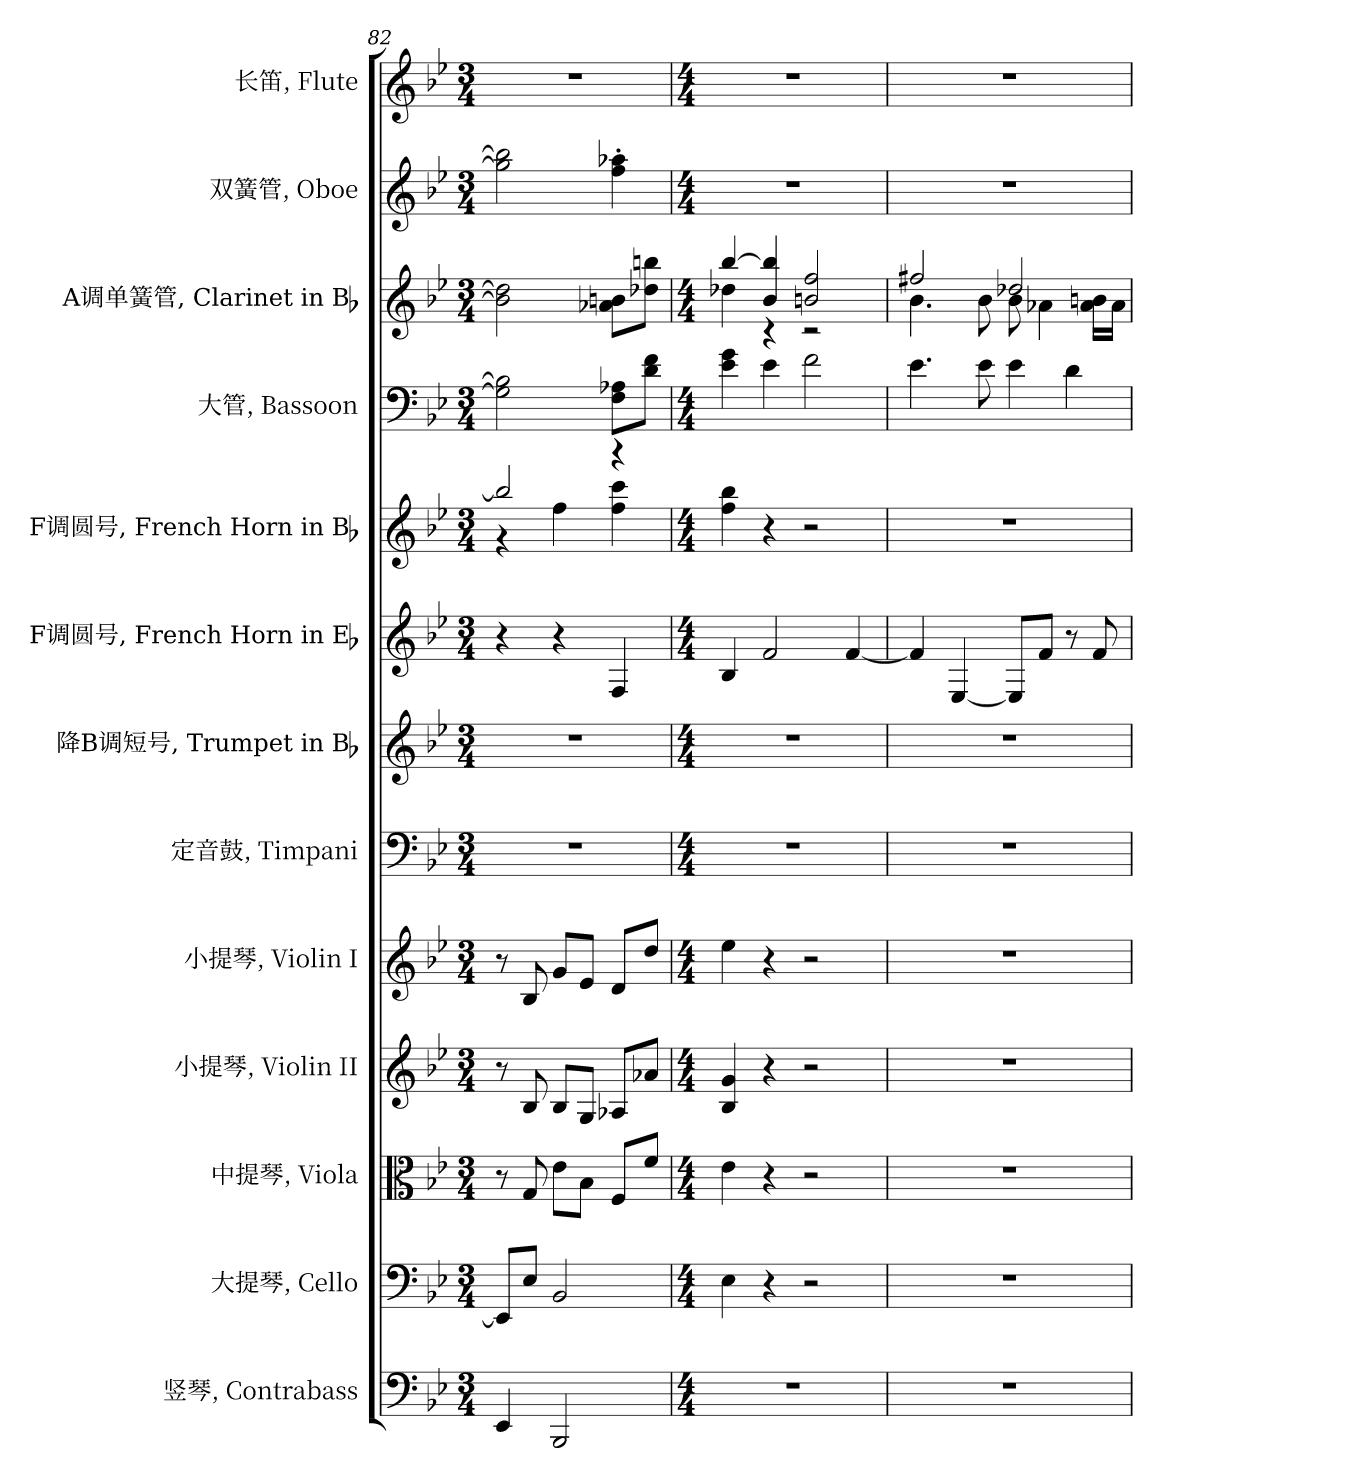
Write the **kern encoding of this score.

**kern	**kern	**kern	**kern	**kern	**kern	**kern	**kern	**kern	**kern	**kern	**kern	**kern
*part13	*part12	*part11	*part10	*part9	*part8	*part7	*part6	*part5	*part4	*part3	*part2	*part1
*staff13	*staff12	*staff11	*staff10	*staff9	*staff8	*staff7	*staff6	*staff5	*staff4	*staff3	*staff2	*staff1
*I"竖琴, Contrabass	*I"大提琴, Cello	*I"中提琴, Viola	*I"小提琴, Violin II	*I"小提琴, Violin I	*I"定音鼓, Timpani	*I"降B调短号, Trumpet in B-flat	*I"F调圆号, French Horn in E-flat	*I"F调圆号, French Horn in B-flat	*I"大管, Bassoon	*I"A调单簧管, Clarinet in B-flat	*I"双簧管, Oboe	*I"长笛, Flute
*	*	*I'Vla.	*I'Vln.	*I'Vln.	*I'Timp.	*	*I'F Hn.	*I'F Hn.	*I'Bsn.	*I'A Cl.	*I'Ob.	*I'Fl.
!!LO:PB:g=z
*clefF4	*clefF4	*clefC3	*clefG2	*clefG2	*clefF4	*clefG2	*clefG2	*clefG2	*clefF4	*clefG2	*clefG2	*clefG2
*	*	*	*	*	*	*ITrd1c2	*ITrd4c7	*ITrd4c7	*	*ITrd2c3	*	*
*k[b-e-]	*k[b-e-]	*k[b-e-]	*k[b-e-]	*k[b-e-]	*k[b-e-]	*k[b-e-a-d-]	*k[b-e-a-]	*k[b-e-a-]	*k[b-e-]	*k[f#]	*k[b-e-]	*k[b-e-]
*M3/4	*M3/4	*M3/4	*M3/4	*M3/4	*M3/4	*M3/4	*M3/4	*M3/4	*M3/4	*M3/4	*M3/4	*M3/4
=82	=82	=82	=82	=82	=82	=82	=82	=82	=82	=82	=82	=82
*	*	*	*	*	*	*	*	*^	*	*	*	*
4EE-/	8EE-/L]	8r	8r	8r	2.r	2.r	4r	2ee-/]	4r	2G\] 2B-\]	2g\] 2b-\]	2gg\] 2bb-\]	2.r
.	8E-/J	8G/	8B-/	8B-/	.	.	.	.	.	.	.	.	.
2BBB-/	2BB-/	8e-\L	8B-/L	8g/L	.	.	4r	.	4b-\	.	.	.	.
.	.	8B-\J	8G/J	8e-/J	.	.	.	.	.	.	.	.	.
.	.	8F/L	8A-X/L	8d/L	.	.	4BB-/	4r	4b-\ 4ff\	8F\ 8A-X\L	8fn\ 8g#X\L	4ff\' 4aa-X\'	.
.	.	8f/J	8a-X/J	8dd/J	.	.	.	.	.	8d\ 8f\J	8b-X\ 8gg#X\J	.	.
*	*	*	*	*	*	*	*	*v	*v	*	*	*	*
=83	=83	=83	=83	=83	=83	=83	=83	=83	=83	=83	=83	=83
*M4/4	*M4/4	*M4/4	*M4/4	*M4/4	*M4/4	*M4/4	*M4/4	*M4/4	*M4/4	*M4/4	*M4/4	*M4/4
*	*	*	*	*	*	*	*	*	*	*^	*	*
1r	4E-\	4e-\	4B-/ 4g/	4ee-\	1r	1r	4E-/	4b-\ 4ee-\	4e-\ 4g\	[4gg/	4b-X\	1r	1r
.	4r	4r	4r	4r	.	.	2B-/	4r	4e-\	4g/ 4gg/]	4r	.	.
.	2r	2r	2r	2r	.	.	.	2r	2f\	2g#X/ 2dd/	2r	.	.
.	.	.	.	.	.	.	[4B-/	.	.	.	.	.	.
=84	=84	=84	=84	=84	=84	=84	=84	=84	=84	=84	=84	=84	=84
1r	1r	1r	1r	1r	1r	1r	4B-/]	1r	4.e-\	2dd#X/	4.g\	1r	1r
.	.	.	.	.	.	.	[4AA-/	.	.	.	.	.	.
.	.	.	.	.	.	.	.	.	8e-\	.	8g\	.	.
.	.	.	.	.	.	.	8AA-/L]	.	4e-\	2b-X/	8g\	.	.
.	.	.	.	.	.	.	8B-/J	.	.	.	4fn\	.	.
.	.	.	.	.	.	.	8r	.	4d\	.	.	.	.
.	.	.	.	.	.	.	8B-/	.	.	.	16f\ 16g#X\LL	.	.
.	.	.	.	.	.	.	.	.	.	.	16f\JJ	.	.
*	*	*	*	*	*	*	*	*	*	*v	*v	*	*
=	=	=	=	=	=	=	=	=	=	=	=	=
*-	*-	*-	*-	*-	*-	*-	*-	*-	*-	*-	*-	*-
